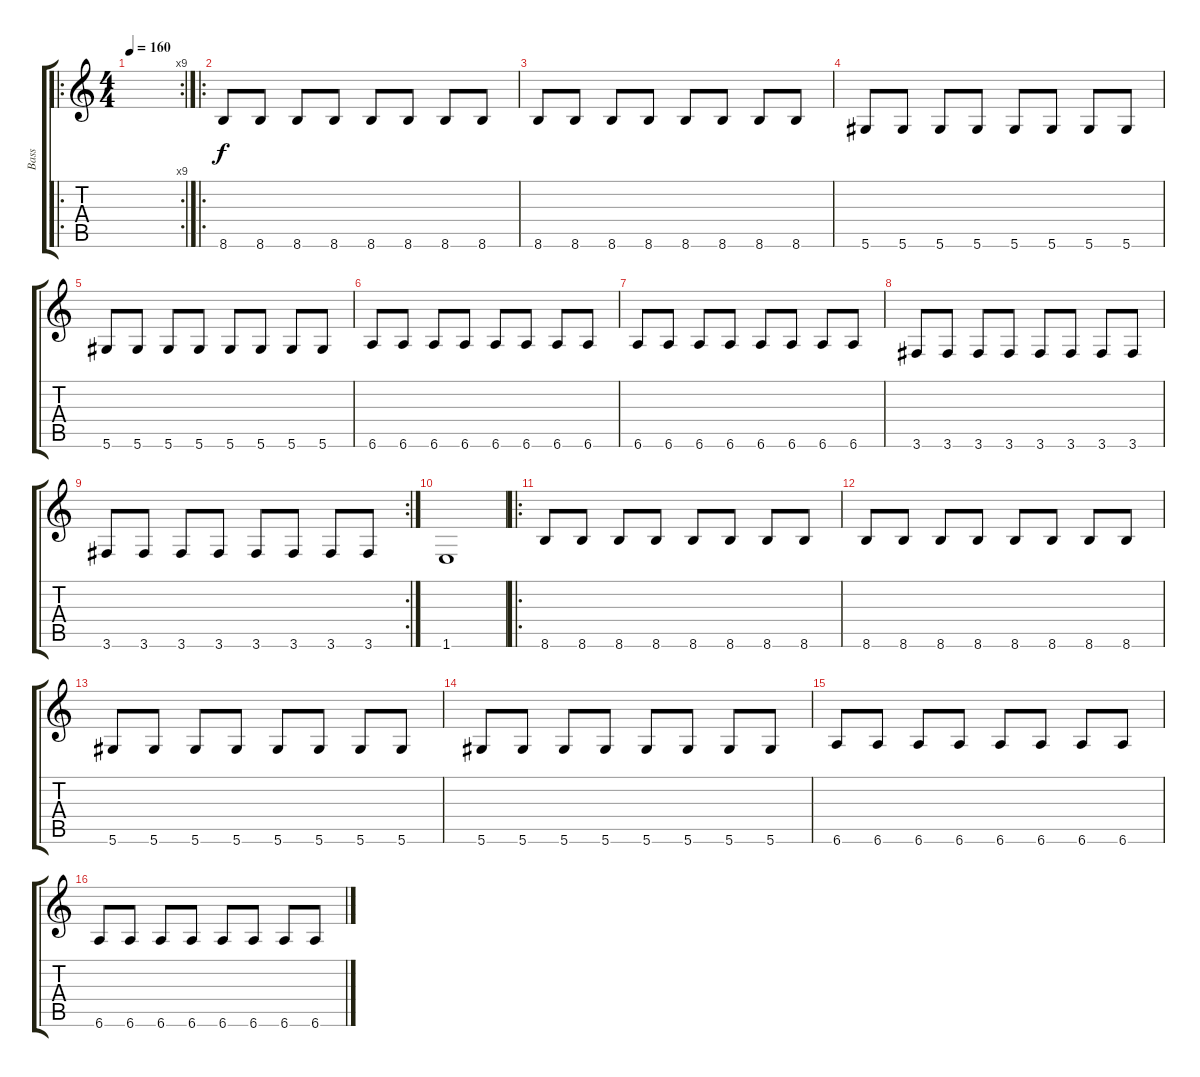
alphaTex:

\track ("Bass" "Bass") {instrument electricbassfinger}
\staff {score tabs}
\tuning (Eb4 Bb3 Gb3 Db3 Ab2 Eb2) {hide}
\ro
\rc 9
\ts (4 4)
\tempo 160
\clef g2
\ks c
|
\ro
8.6.8 8.6.8 8.6.8 8.6.8 8.6.8 8.6.8 8.6.8 8.6.8 |
8.6.8 8.6.8 8.6.8 8.6.8 8.6.8 8.6.8 8.6.8 8.6.8 |
5.6.8 5.6.8 5.6.8 5.6.8 5.6.8 5.6.8 5.6.8 5.6.8 |
5.6.8 5.6.8 5.6.8 5.6.8 5.6.8 5.6.8 5.6.8 5.6.8 |
6.6.8 6.6.8 6.6.8 6.6.8 6.6.8 6.6.8 6.6.8 6.6.8 |
6.6.8 6.6.8 6.6.8 6.6.8 6.6.8 6.6.8 6.6.8 6.6.8 |
3.6.8 3.6.8 3.6.8 3.6.8 3.6.8 3.6.8 3.6.8 3.6.8 |
\rc 2
3.6.8 3.6.8 3.6.8 3.6.8 3.6.8 3.6.8 3.6.8 3.6.8 |
1.6.1 |
\ro
8.6.8 8.6.8 8.6.8 8.6.8 8.6.8 8.6.8 8.6.8 8.6.8 |
8.6.8 8.6.8 8.6.8 8.6.8 8.6.8 8.6.8 8.6.8 8.6.8 |
5.6.8 5.6.8 5.6.8 5.6.8 5.6.8 5.6.8 5.6.8 5.6.8 |
5.6.8 5.6.8 5.6.8 5.6.8 5.6.8 5.6.8 5.6.8 5.6.8 |
6.6.8 6.6.8 6.6.8 6.6.8 6.6.8 6.6.8 6.6.8 6.6.8 |
6.6.8 6.6.8 6.6.8 6.6.8 6.6.8 6.6.8 6.6.8 6.6.8
